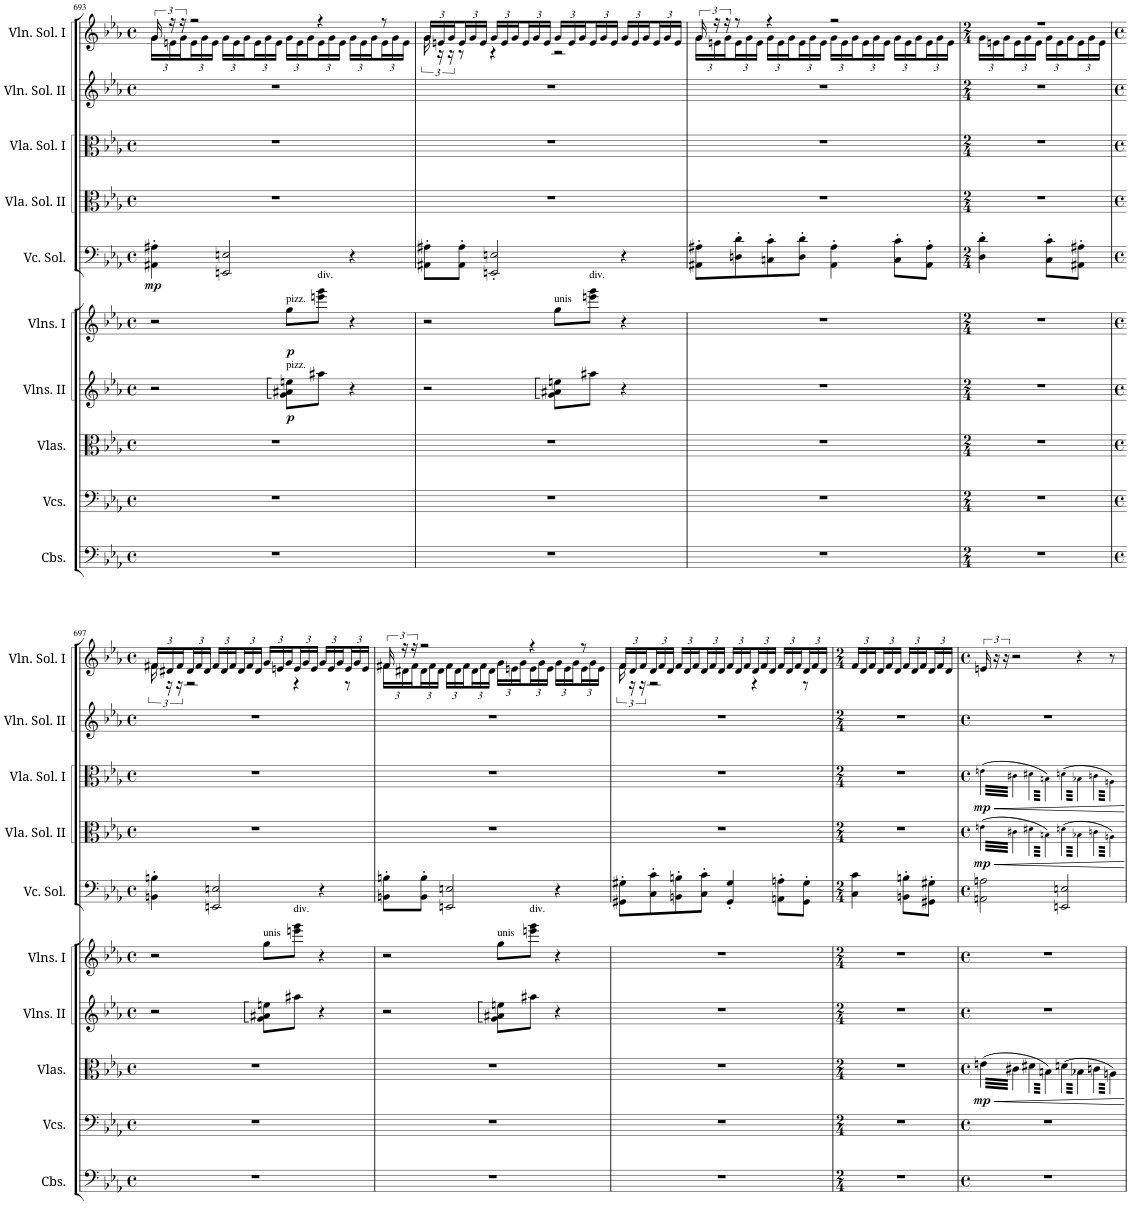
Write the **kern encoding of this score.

**kern	**kern	**kern	**dynam	**kern	**dynam	**kern	**dynam	**kern	**dynam	**kern	**dynam	**kern	**dynam	**kern	**kern
*part10	*part9	*part8	*part8	*part7	*part7	*part6	*part6	*part5	*part5	*part4	*part4	*part3	*part3	*part2	*part1
*staff10	*staff9	*staff8	*staff8	*staff7	*staff7	*staff6	*staff6	*staff5	*staff5	*staff4	*staff4	*staff3	*staff3	*staff2	*staff1
*I"Contrabasses	*I"Violoncellos	*I"Violas	*	*I"Violins II	*	*I"Violins I	*	*I"Violoncello Solo	*	*I"Viola Solo II	*	*I"Viola Solo I	*	*I"Violin Solo II	*I"Violin Solo I
*I'Cbs.	*I'Vcs.	*I'Vlas.	*	*I'Vlns. II	*	*I'Vlns. I	*	*I'Vc. Sol.	*	*I'Vla. Sol. II	*	*I'Vla. Sol. I	*	*I'Vln. Sol. II	*I'Vln. Sol. I
!!LO:PB:g=z
*clefF4	*clefF4	*clefC3	*	*clefG2	*	*clefG2	*	*clefF4	*	*clefC3	*	*clefC3	*	*clefG2	*clefG2
*Trd7c12	*	*	*	*	*	*	*	*	*	*	*	*	*	*	*
*k[b-e-a-]	*k[b-e-a-]	*k[b-e-a-]	*	*k[b-e-a-]	*	*k[b-e-a-]	*	*k[b-e-a-]	*	*k[b-e-a-]	*	*k[b-e-a-]	*	*k[b-e-a-]	*k[b-e-a-]
*M4/4	*M4/4	*M4/4	*	*M4/4	*	*M4/4	*	*M4/4	*	*M4/4	*	*M4/4	*	*M4/4	*M4/4
*met(c)	*met(c)	*met(c)	*	*met(c)	*	*met(c)	*	*met(c)	*	*met(c)	*	*met(c)	*	*met(c)	*met(c)
=693	=693	=693	=693	=693	=693	=693	=693	=693	=693	=693	=693	=693	=693	=693	=693
*	*	*	*	*	*	*	*	*	*	*	*	*	*	*	*^
*	*	*	*	*	*	*	*	*	*	*	*	*	*	*	*	*Xbrackettup
!	!	!	!	!	!	!	!	!	!LO:DY:b	!	!	!	!	!	!	!
1r	1r	1r	.	2r	.	2r	.	4AA#X\' 4A#X\'	mp	1r	.	1r	.	1r	24g/	24g\LL
.	.	.	.	.	.	.	.	.	.	.	.	.	.	.	24r	24en\
.	.	.	.	.	.	.	.	.	.	.	.	.	.	.	24r	24g\
.	.	.	.	.	.	.	.	.	.	.	.	.	.	.	2r	24e\
.	.	.	.	.	.	.	.	.	.	.	.	.	.	.	.	24g\
.	.	.	.	.	.	.	.	.	.	.	.	.	.	.	.	24e\JJ
.	.	.	.	.	.	.	.	2EEn/ 2En/	.	.	.	.	.	.	.	24g\LL
.	.	.	.	.	.	.	.	.	.	.	.	.	.	.	.	24e\
.	.	.	.	.	.	.	.	.	.	.	.	.	.	.	.	24g\
.	.	.	.	.	.	.	.	.	.	.	.	.	.	.	.	24e\
.	.	.	.	.	.	.	.	.	.	.	.	.	.	.	.	24g\
.	.	.	.	.	.	.	.	.	.	.	.	.	.	.	.	24e\JJ
!	!	!	!	!	!	!LO:TX:a:t=pizz.	!	!	!	!	!	!	!	!	!	!
!	!	!	!	!LO:TX:a:t=pizz.	!	!	!	!	!	!	!	!	!	!	!	!
!	!	!	!	!	!LO:DY:b	!	!LO:DY:b	!	!	!	!	!	!	!	!	!
.	.	.	.	8g\:: 8a#X\:: 8een\::L	p	8gg\L	p	.	.	.	.	.	.	.	.	24g\LL
.	.	.	.	.	.	.	.	.	.	.	.	.	.	.	.	24e\
.	.	.	.	.	.	.	.	.	.	.	.	.	.	.	.	24g\
!	!	!	!	!	!	!LO:TX:a:t=div.	!	!	!	!	!	!	!	!	!	!
.	.	.	.	8aa#X\J	.	8eeen\ 8ggg\J	.	.	.	.	.	.	.	.	4r	24e\
.	.	.	.	.	.	.	.	.	.	.	.	.	.	.	.	24g\
.	.	.	.	.	.	.	.	.	.	.	.	.	.	.	.	24e\JJ
.	.	.	.	4r	.	4r	.	4r	.	.	.	.	.	.	.	24g\LL
.	.	.	.	.	.	.	.	.	.	.	.	.	.	.	.	24e\
.	.	.	.	.	.	.	.	.	.	.	.	.	.	.	.	24g\
.	.	.	.	.	.	.	.	.	.	.	.	.	.	.	8r	24e\
.	.	.	.	.	.	.	.	.	.	.	.	.	.	.	.	24g\
.	.	.	.	.	.	.	.	.	.	.	.	.	.	.	.	24e\JJ
=694	=694	=694	=694	=694	=694	=694	=694	=694	=694	=694	=694	=694	=694	=694	=694	=694
*	*	*	*	*	*	*	*	*	*	*	*	*	*	*	*	*brackettup
1r	1r	1r	.	2r	.	2r	.	8AA#X\' 8A#X\'L	.	1r	.	1r	.	1r	24g/LL	24g\
.	.	.	.	.	.	.	.	.	.	.	.	.	.	.	24en/	24r
.	.	.	.	.	.	.	.	.	.	.	.	.	.	.	24g/	24r
*	*	*	*	*	*	*	*	*	*	*	*	*	*	*	*Xbrackettup	*
.	.	.	.	.	.	.	.	8AA#\' 8A#\'J	.	.	.	.	.	.	24e/	8r
.	.	.	.	.	.	.	.	.	.	.	.	.	.	.	24g/	.
.	.	.	.	.	.	.	.	.	.	.	.	.	.	.	24e/JJ	.
.	.	.	.	.	.	.	.	2EEn/' 2En/'	.	.	.	.	.	.	24g/LL	4r
.	.	.	.	.	.	.	.	.	.	.	.	.	.	.	24e/	.
.	.	.	.	.	.	.	.	.	.	.	.	.	.	.	24g/	.
.	.	.	.	.	.	.	.	.	.	.	.	.	.	.	24e/	.
.	.	.	.	.	.	.	.	.	.	.	.	.	.	.	24g/	.
.	.	.	.	.	.	.	.	.	.	.	.	.	.	.	24e/JJ	.
!	!	!	!	!	!	!LO:TX:a:t=unis	!	!	!	!	!	!	!	!	!	!
.	.	.	.	8g\:: 8a#X\:: 8een\::L	.	8gg\L	.	.	.	.	.	.	.	.	24g/LL	2r
.	.	.	.	.	.	.	.	.	.	.	.	.	.	.	24e/	.
.	.	.	.	.	.	.	.	.	.	.	.	.	.	.	24g/	.
!	!	!	!	!	!	!LO:TX:a:t=div.	!	!	!	!	!	!	!	!	!	!
.	.	.	.	8aa#X\J	.	8eeen\ 8ggg\J	.	.	.	.	.	.	.	.	24e/	.
.	.	.	.	.	.	.	.	.	.	.	.	.	.	.	24g/	.
.	.	.	.	.	.	.	.	.	.	.	.	.	.	.	24e/JJ	.
.	.	.	.	4r	.	4r	.	4r	.	.	.	.	.	.	24g/LL	.
.	.	.	.	.	.	.	.	.	.	.	.	.	.	.	24e/	.
.	.	.	.	.	.	.	.	.	.	.	.	.	.	.	24g/	.
.	.	.	.	.	.	.	.	.	.	.	.	.	.	.	24e/	.
.	.	.	.	.	.	.	.	.	.	.	.	.	.	.	24g/	.
.	.	.	.	.	.	.	.	.	.	.	.	.	.	.	24e/JJ	.
=695	=695	=695	=695	=695	=695	=695	=695	=695	=695	=695	=695	=695	=695	=695	=695	=695
*	*	*	*	*	*	*	*	*	*	*	*	*	*	*	*brackettup	*Xbrackettup
1r	1r	1r	.	1r	.	1r	.	8AA#X\' 8A#X\'L	.	1r	.	1r	.	1r	24g/	24g\LL
.	.	.	.	.	.	.	.	.	.	.	.	.	.	.	24r	24en\
.	.	.	.	.	.	.	.	.	.	.	.	.	.	.	24r	24g\
.	.	.	.	.	.	.	.	8Dn\' 8d\'	.	.	.	.	.	.	8r	24e\
.	.	.	.	.	.	.	.	.	.	.	.	.	.	.	.	24g\
.	.	.	.	.	.	.	.	.	.	.	.	.	.	.	.	24e\JJ
.	.	.	.	.	.	.	.	8Cn\' 8c\'	.	.	.	.	.	.	4r	24g\LL
.	.	.	.	.	.	.	.	.	.	.	.	.	.	.	.	24e\
.	.	.	.	.	.	.	.	.	.	.	.	.	.	.	.	24g\
.	.	.	.	.	.	.	.	8D\' 8d\'J	.	.	.	.	.	.	.	24e\
.	.	.	.	.	.	.	.	.	.	.	.	.	.	.	.	24g\
.	.	.	.	.	.	.	.	.	.	.	.	.	.	.	.	24e\JJ
.	.	.	.	.	.	.	.	4AA#\' 4A#\'	.	.	.	.	.	.	2r	24g\LL
.	.	.	.	.	.	.	.	.	.	.	.	.	.	.	.	24e\
.	.	.	.	.	.	.	.	.	.	.	.	.	.	.	.	24g\
.	.	.	.	.	.	.	.	.	.	.	.	.	.	.	.	24e\
.	.	.	.	.	.	.	.	.	.	.	.	.	.	.	.	24g\
.	.	.	.	.	.	.	.	.	.	.	.	.	.	.	.	24e\JJ
.	.	.	.	.	.	.	.	8C\' 8c\'L	.	.	.	.	.	.	.	24g\LL
.	.	.	.	.	.	.	.	.	.	.	.	.	.	.	.	24e\
.	.	.	.	.	.	.	.	.	.	.	.	.	.	.	.	24g\
.	.	.	.	.	.	.	.	8AA#\' 8A#\'J	.	.	.	.	.	.	.	24e\
.	.	.	.	.	.	.	.	.	.	.	.	.	.	.	.	24g\
.	.	.	.	.	.	.	.	.	.	.	.	.	.	.	.	24e\JJ
=696	=696	=696	=696	=696	=696	=696	=696	=696	=696	=696	=696	=696	=696	=696	=696	=696
*M2/4	*M2/4	*M2/4	*	*M2/4	*	*M2/4	*	*M2/4	*	*M2/4	*	*M2/4	*	*M2/4	*M2/4	*
2r	2r	2r	.	2r	.	2r	.	4D\' 4d\'	.	2r	.	2r	.	2r	2r	24g\LL
.	.	.	.	.	.	.	.	.	.	.	.	.	.	.	.	24en\
.	.	.	.	.	.	.	.	.	.	.	.	.	.	.	.	24g\
.	.	.	.	.	.	.	.	.	.	.	.	.	.	.	.	24e\
.	.	.	.	.	.	.	.	.	.	.	.	.	.	.	.	24g\
.	.	.	.	.	.	.	.	.	.	.	.	.	.	.	.	24e\JJ
.	.	.	.	.	.	.	.	8C\' 8c\'L	.	.	.	.	.	.	.	24g\LL
.	.	.	.	.	.	.	.	.	.	.	.	.	.	.	.	24e\
.	.	.	.	.	.	.	.	.	.	.	.	.	.	.	.	24g\
.	.	.	.	.	.	.	.	8AA#X\' 8A#X\'J	.	.	.	.	.	.	.	24e\
.	.	.	.	.	.	.	.	.	.	.	.	.	.	.	.	24g\
.	.	.	.	.	.	.	.	.	.	.	.	.	.	.	.	24e\JJ
!!LO:LB:g=z	!!
=697	=697	=697	=697	=697	=697	=697	=697	=697	=697	=697	=697	=697	=697	=697	=697	=697
*M4/4	*M4/4	*M4/4	*	*M4/4	*	*M4/4	*	*M4/4	*	*M4/4	*	*M4/4	*	*M4/4	*M4/4	*
*met(c)	*met(c)	*met(c)	*	*met(c)	*	*met(c)	*	*met(c)	*	*met(c)	*	*met(c)	*	*met(c)	*met(c)	*
*	*	*	*	*	*	*	*	*	*	*	*	*	*	*	*	*brackettup
1r	1r	1r	.	2r	.	2r	.	4BBn\' 4Bn\'	.	1r	.	1r	.	1r	24f#X/LL	24f#\
.	.	.	.	.	.	.	.	.	.	.	.	.	.	.	24d#X/	24r
.	.	.	.	.	.	.	.	.	.	.	.	.	.	.	24f#/	24r
*	*	*	*	*	*	*	*	*	*	*	*	*	*	*	*Xbrackettup	*
.	.	.	.	.	.	.	.	.	.	.	.	.	.	.	24d#/	2r
.	.	.	.	.	.	.	.	.	.	.	.	.	.	.	24f#/	.
.	.	.	.	.	.	.	.	.	.	.	.	.	.	.	24d#/JJ	.
.	.	.	.	.	.	.	.	2EEn/ 2En/	.	.	.	.	.	.	24f#/LL	.
.	.	.	.	.	.	.	.	.	.	.	.	.	.	.	24d#/	.
.	.	.	.	.	.	.	.	.	.	.	.	.	.	.	24f#/	.
.	.	.	.	.	.	.	.	.	.	.	.	.	.	.	24d#/	.
.	.	.	.	.	.	.	.	.	.	.	.	.	.	.	24f#/	.
.	.	.	.	.	.	.	.	.	.	.	.	.	.	.	24d#/JJ	.
!	!	!	!	!	!	!LO:TX:a:t=unis	!	!	!	!	!	!	!	!	!	!
.	.	.	.	8g\:: 8a#X\:: 8een\::L	.	8gg\L	.	.	.	.	.	.	.	.	24g/LL	.
.	.	.	.	.	.	.	.	.	.	.	.	.	.	.	24en/	.
.	.	.	.	.	.	.	.	.	.	.	.	.	.	.	24g/	.
!	!	!	!	!	!	!LO:TX:a:t=div.	!	!	!	!	!	!	!	!	!	!
.	.	.	.	8aa#X\J	.	8eeen\ 8ggg\J	.	.	.	.	.	.	.	.	24e/	4r
.	.	.	.	.	.	.	.	.	.	.	.	.	.	.	24g/	.
.	.	.	.	.	.	.	.	.	.	.	.	.	.	.	24e/JJ	.
.	.	.	.	4r	.	4r	.	4r	.	.	.	.	.	.	24g/LL	.
.	.	.	.	.	.	.	.	.	.	.	.	.	.	.	24e/	.
.	.	.	.	.	.	.	.	.	.	.	.	.	.	.	24g/	.
.	.	.	.	.	.	.	.	.	.	.	.	.	.	.	24e/	8r
.	.	.	.	.	.	.	.	.	.	.	.	.	.	.	24g/	.
.	.	.	.	.	.	.	.	.	.	.	.	.	.	.	24e/JJ	.
=698	=698	=698	=698	=698	=698	=698	=698	=698	=698	=698	=698	=698	=698	=698	=698	=698
*	*	*	*	*	*	*	*	*	*	*	*	*	*	*	*brackettup	*Xbrackettup
1r	1r	1r	.	2r	.	2r	.	8BBn\' 8Bn\'L	.	1r	.	1r	.	1r	24f#X/	24f#\LL
.	.	.	.	.	.	.	.	.	.	.	.	.	.	.	24r	24d#X\
.	.	.	.	.	.	.	.	.	.	.	.	.	.	.	24r	24f#\
.	.	.	.	.	.	.	.	8BB\' 8B\'J	.	.	.	.	.	.	2r	24d#\
.	.	.	.	.	.	.	.	.	.	.	.	.	.	.	.	24f#\
.	.	.	.	.	.	.	.	.	.	.	.	.	.	.	.	24d#\JJ
.	.	.	.	.	.	.	.	2EEn/ 2En/	.	.	.	.	.	.	.	24f#\LL
.	.	.	.	.	.	.	.	.	.	.	.	.	.	.	.	24d#\
.	.	.	.	.	.	.	.	.	.	.	.	.	.	.	.	24f#\
.	.	.	.	.	.	.	.	.	.	.	.	.	.	.	.	24d#\
.	.	.	.	.	.	.	.	.	.	.	.	.	.	.	.	24f#\
.	.	.	.	.	.	.	.	.	.	.	.	.	.	.	.	24d#\JJ
!	!	!	!	!	!	!LO:TX:a:t=unis	!	!	!	!	!	!	!	!	!	!
.	.	.	.	8g\:: 8a#X\:: 8een\::L	.	8gg\L	.	.	.	.	.	.	.	.	.	24g\LL
.	.	.	.	.	.	.	.	.	.	.	.	.	.	.	.	24en\
.	.	.	.	.	.	.	.	.	.	.	.	.	.	.	.	24g\
!	!	!	!	!	!	!LO:TX:a:t=div.	!	!	!	!	!	!	!	!	!	!
.	.	.	.	8aa#X\J	.	8eeen\ 8ggg\J	.	.	.	.	.	.	.	.	4r	24e\
.	.	.	.	.	.	.	.	.	.	.	.	.	.	.	.	24g\
.	.	.	.	.	.	.	.	.	.	.	.	.	.	.	.	24e\JJ
.	.	.	.	4r	.	4r	.	4r	.	.	.	.	.	.	.	24g\LL
.	.	.	.	.	.	.	.	.	.	.	.	.	.	.	.	24e\
.	.	.	.	.	.	.	.	.	.	.	.	.	.	.	.	24g\
.	.	.	.	.	.	.	.	.	.	.	.	.	.	.	8r	24e\
.	.	.	.	.	.	.	.	.	.	.	.	.	.	.	.	24g\
.	.	.	.	.	.	.	.	.	.	.	.	.	.	.	.	24e\JJ
=699	=699	=699	=699	=699	=699	=699	=699	=699	=699	=699	=699	=699	=699	=699	=699	=699
*	*	*	*	*	*	*	*	*	*	*	*	*	*	*	*	*brackettup
1r	1r	1r	.	1r	.	1r	.	8GG#X\' 8G#X\'L	.	1r	.	1r	.	1r	24f/LL	24f\
.	.	.	.	.	.	.	.	.	.	.	.	.	.	.	24d/	24r
.	.	.	.	.	.	.	.	.	.	.	.	.	.	.	24f/	24r
*	*	*	*	*	*	*	*	*	*	*	*	*	*	*	*Xbrackettup	*
.	.	.	.	.	.	.	.	8C\' 8c\'	.	.	.	.	.	.	24d/	2r
.	.	.	.	.	.	.	.	.	.	.	.	.	.	.	24f/	.
.	.	.	.	.	.	.	.	.	.	.	.	.	.	.	24d/JJ	.
.	.	.	.	.	.	.	.	8BBn\' 8Bn\'	.	.	.	.	.	.	24f/LL	.
.	.	.	.	.	.	.	.	.	.	.	.	.	.	.	24d/	.
.	.	.	.	.	.	.	.	.	.	.	.	.	.	.	24f/	.
.	.	.	.	.	.	.	.	8C\' 8c\'J	.	.	.	.	.	.	24d/	.
.	.	.	.	.	.	.	.	.	.	.	.	.	.	.	24f/	.
.	.	.	.	.	.	.	.	.	.	.	.	.	.	.	24d/JJ	.
.	.	.	.	.	.	.	.	4GG#/' 4G#/'	.	.	.	.	.	.	24f/LL	.
.	.	.	.	.	.	.	.	.	.	.	.	.	.	.	24d/	.
.	.	.	.	.	.	.	.	.	.	.	.	.	.	.	24f/	.
.	.	.	.	.	.	.	.	.	.	.	.	.	.	.	24d/	4r
.	.	.	.	.	.	.	.	.	.	.	.	.	.	.	24f/	.
.	.	.	.	.	.	.	.	.	.	.	.	.	.	.	24d/JJ	.
.	.	.	.	.	.	.	.	8AAn\' 8An\'L	.	.	.	.	.	.	24f/LL	.
.	.	.	.	.	.	.	.	.	.	.	.	.	.	.	24d/	.
.	.	.	.	.	.	.	.	.	.	.	.	.	.	.	24f/	.
.	.	.	.	.	.	.	.	8GG#\' 8G#\'J	.	.	.	.	.	.	24d/	8r
.	.	.	.	.	.	.	.	.	.	.	.	.	.	.	24f/	.
.	.	.	.	.	.	.	.	.	.	.	.	.	.	.	24d/JJ	.
*	*	*	*	*	*	*	*	*	*	*	*	*	*	*	*v	*v
=700	=700	=700	=700	=700	=700	=700	=700	=700	=700	=700	=700	=700	=700	=700	=700
*M2/4	*M2/4	*M2/4	*	*M2/4	*	*M2/4	*	*M2/4	*	*M2/4	*	*M2/4	*	*M2/4	*M2/4
2r	2r	2r	.	2r	.	2r	.	4C\ 4c\	.	2r	.	2r	.	2r	24f/LL
.	.	.	.	.	.	.	.	.	.	.	.	.	.	.	24d/
.	.	.	.	.	.	.	.	.	.	.	.	.	.	.	24f/
.	.	.	.	.	.	.	.	.	.	.	.	.	.	.	24d/
.	.	.	.	.	.	.	.	.	.	.	.	.	.	.	24f/
.	.	.	.	.	.	.	.	.	.	.	.	.	.	.	24d/JJ
.	.	.	.	.	.	.	.	8BBn\' 8Bn\'L	.	.	.	.	.	.	24f/LL
.	.	.	.	.	.	.	.	.	.	.	.	.	.	.	24d/
.	.	.	.	.	.	.	.	.	.	.	.	.	.	.	24f/
.	.	.	.	.	.	.	.	8GG#X\' 8G#X\'J	.	.	.	.	.	.	24d/
.	.	.	.	.	.	.	.	.	.	.	.	.	.	.	24f/
.	.	.	.	.	.	.	.	.	.	.	.	.	.	.	24d/JJ
=701	=701	=701	=701	=701	=701	=701	=701	=701	=701	=701	=701	=701	=701	=701	=701
*M4/4	*M4/4	*M4/4	*	*M4/4	*	*M4/4	*	*M4/4	*	*M4/4	*	*M4/4	*	*M4/4	*M4/4
*met(c)	*met(c)	*met(c)	*	*met(c)	*	*met(c)	*	*met(c)	*	*met(c)	*	*met(c)	*	*met(c)	*met(c)
*	*	*	*	*	*	*	*	*	*	*	*	*	*	*	*brackettup
!	!	!	!LO:DY:b	!	!	!	!	!	!	!	!LO:DY:b	!	!LO:DY:b	!	!
*	*	*tremolo	*	*	*	*	*	*	*	*	*	*	*	*	*
*	*	*	*	*	*	*	*	*	*	*tremolo	*	*	*	*	*
*	*	*	*	*	*	*	*	*	*	*	*	*tremolo	*	*	*
1r	1r	(64en\LLLL	mp	1r	.	1r	.	2AAn\ 2An\	.	(64en\LLLL	mp	(64en\LLLL	mp	1r	24en/
.	.	64c#X\	.	.	.	.	.	.	.	64c#X\	.	64c#X\	.	.	.
.	.	64en\	.	.	.	.	.	.	.	64en\	.	64en\	.	.	.
.	.	.	.	.	.	.	.	.	.	.	.	.	.	.	24r
.	.	64c#X\	.	.	.	.	.	.	.	64c#X\	.	64c#X\	.	.	.
.	.	64en\	.	.	.	.	.	.	.	64en\	.	64en\	.	.	.
.	.	64c#X\	.	.	.	.	.	.	.	64c#X\	.	64c#X\	.	.	.
.	.	.	.	.	.	.	.	.	.	.	.	.	.	.	24r
.	.	64en\	.	.	.	.	.	.	.	64en\	.	64en\	.	.	.
.	.	64c#X\	.	.	.	.	.	.	.	64c#X\	.	64c#X\	.	.	.
.	.	64en\	.	.	.	.	.	.	.	64en\	.	64en\	.	.	2r
.	.	64c#X\	.	.	.	.	.	.	.	64c#X\	.	64c#X\	.	.	.
.	.	64en\	.	.	.	.	.	.	.	64en\	.	64en\	.	.	.
.	.	64c#X\	.	.	.	.	.	.	.	64c#X\	.	64c#X\	.	.	.
.	.	64en\	.	.	.	.	.	.	.	64en\	.	64en\	.	.	.
.	.	64c#X\	.	.	.	.	.	.	.	64c#X\	.	64c#X\	.	.	.
.	.	64en\	.	.	.	.	.	.	.	64en\	.	64en\	.	.	.
.	.	64c#X\JJJJ	.	.	.	.	.	.	.	64c#X\JJJJ	.	64c#X\JJJJ	.	.	.
.	.	64d#X\LLLL	.	.	.	.	.	.	.	64d#X\LLLL	.	64d#X\LLLL	.	.	.
.	.	64Bn\)	.	.	.	.	.	.	.	64Bn\)	.	64Bn\)	.	.	.
.	.	64d#X\	.	.	.	.	.	.	.	64d#X\	.	64d#X\	.	.	.
.	.	64Bn\)	.	.	.	.	.	.	.	64Bn\)	.	64Bn\)	.	.	.
.	.	64d#X\	.	.	.	.	.	.	.	64d#X\	.	64d#X\	.	.	.
.	.	64Bn\)	.	.	.	.	.	.	.	64Bn\)	.	64Bn\)	.	.	.
.	.	64d#X\	.	.	.	.	.	.	.	64d#X\	.	64d#X\	.	.	.
.	.	64Bn\)	.	.	.	.	.	.	.	64Bn\)	.	64Bn\)	.	.	.
.	.	64d#X\	.	.	.	.	.	.	.	64d#X\	.	64d#X\	.	.	.
.	.	64Bn\)	.	.	.	.	.	.	.	64Bn\)	.	64Bn\)	.	.	.
.	.	64d#X\	.	.	.	.	.	.	.	64d#X\	.	64d#X\	.	.	.
.	.	64Bn\)	.	.	.	.	.	.	.	64Bn\)	.	64Bn\)	.	.	.
.	.	64d#X\	.	.	.	.	.	.	.	64d#X\	.	64d#X\	.	.	.
.	.	64Bn\)	.	.	.	.	.	.	.	64Bn\)	.	64Bn\)	.	.	.
.	.	64d#X\	.	.	.	.	.	.	.	64d#X\	.	64d#X\	.	.	.
.	.	64Bn\)JJJJ	.	.	.	.	.	.	.	64Bn\)JJJJ	.	64Bn\)JJJJ	.	.	.
.	.	(64dn\LLLL	.	.	.	.	.	2EEn/ 2En/	.	(64dn\LLLL	.	(64dn\LLLL	.	.	.
.	.	64B-X\	.	.	.	.	.	.	.	64B-X\	.	64B-X\	.	.	.
.	.	64dn\	.	.	.	.	.	.	.	64dn\	.	64dn\	.	.	.
.	.	64B-X\	.	.	.	.	.	.	.	64B-X\	.	64B-X\	.	.	.
.	.	64dn\	.	.	.	.	.	.	.	64dn\	.	64dn\	.	.	.
.	.	64B-X\	.	.	.	.	.	.	.	64B-X\	.	64B-X\	.	.	.
.	.	64dn\	.	.	.	.	.	.	.	64dn\	.	64dn\	.	.	.
.	.	64B-X\	.	.	.	.	.	.	.	64B-X\	.	64B-X\	.	.	.
.	.	64dn\	.	.	.	.	.	.	.	64dn\	.	64dn\	.	.	4r
.	.	64B-X\	.	.	.	.	.	.	.	64B-X\	.	64B-X\	.	.	.
.	.	64dn\	.	.	.	.	.	.	.	64dn\	.	64dn\	.	.	.
.	.	64B-X\	.	.	.	.	.	.	.	64B-X\	.	64B-X\	.	.	.
.	.	64dn\	.	.	.	.	.	.	.	64dn\	.	64dn\	.	.	.
.	.	64B-X\	.	.	.	.	.	.	.	64B-X\	.	64B-X\	.	.	.
.	.	64dn\	.	.	.	.	.	.	.	64dn\	.	64dn\	.	.	.
.	.	64B-X\JJJJ	.	.	.	.	.	.	.	64B-X\JJJJ	.	64B-X\JJJJ	.	.	.
.	.	64cn\LLLL	.	.	.	.	.	.	.	64cn\LLLL	.	64cn\LLLL	.	.	.
.	.	64An\)	.	.	.	.	.	.	.	64An\)	.	64An\)	.	.	.
.	.	64cn\	.	.	.	.	.	.	.	64cn\	.	64cn\	.	.	.
.	.	64An\)	.	.	.	.	.	.	.	64An\)	.	64An\)	.	.	.
.	.	64cn\	.	.	.	.	.	.	.	64cn\	.	64cn\	.	.	.
.	.	64An\)	.	.	.	.	.	.	.	64An\)	.	64An\)	.	.	.
.	.	64cn\	.	.	.	.	.	.	.	64cn\	.	64cn\	.	.	.
.	.	64An\)	.	.	.	.	.	.	.	64An\)	.	64An\)	.	.	.
.	.	64cn\	.	.	.	.	.	.	.	64cn\	.	64cn\	.	.	8r
.	.	64An\)	.	.	.	.	.	.	.	64An\)	.	64An\)	.	.	.
.	.	64cn\	.	.	.	.	.	.	.	64cn\	.	64cn\	.	.	.
.	.	64An\)	.	.	.	.	.	.	.	64An\)	.	64An\)	.	.	.
.	.	64cn\	.	.	.	.	.	.	.	64cn\	.	64cn\	.	.	.
.	.	64An\)	.	.	.	.	.	.	.	64An\)	.	64An\)	.	.	.
.	.	64cn\	.	.	.	.	.	.	.	64cn\	.	64cn\	.	.	.
.	.	64An\)JJJJ	.	.	.	.	.	.	.	64An\)JJJJ	.	64An\)JJJJ	.	.	.
*	*	*	*	*	*	*	*	*	*	*	*	*Xtremolo	*	*	*
*	*	*	*	*	*	*	*	*	*	*Xtremolo	*	*	*	*	*
*	*	*Xtremolo	*	*	*	*	*	*	*	*	*	*	*	*	*
.	.	.	.	.	.	.	.	.	.	.	.	.	.	.	.
.	.	.	.	.	.	.	.	.	.	.	.	.	.	.	.
.	.	.	.	.	.	.	.	.	.	.	.	.	.	.	.
.	.	.	.	.	.	.	.	.	.	.	.	.	.	.	.
.	.	.	.	.	.	.	.	.	.	.	.	.	.	.	.
.	.	.	.	.	.	.	.	.	.	.	.	.	.	.	.
.	.	.	.	.	.	.	.	.	.	.	.	.	.	.	.
.	.	.	.	.	.	.	.	.	.	.	.	.	.	.	.
=	=	=	=	=	=	=	=	=	=	=	=	=	=	=	=
*-	*-	*-	*-	*-	*-	*-	*-	*-	*-	*-	*-	*-	*-	*-	*-
